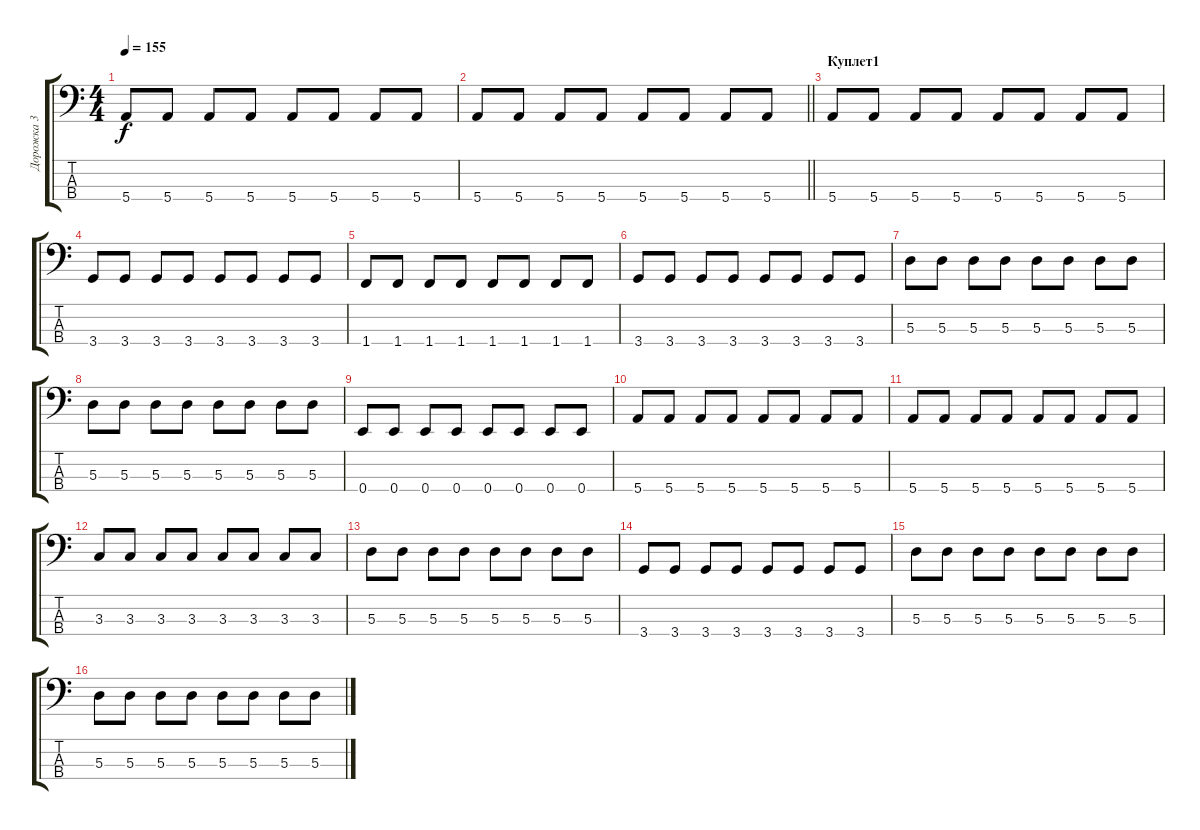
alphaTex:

\track ("Дорожка 3" "Дорожка 3") {instrument electricbassfinger}
\staff {score tabs}
\tuning (G2 D2 A1 E1) {hide}
\ts (4 4)
\tempo 155
\clef f4
\ks c
5.4{t}.8{dy f} 5.4.8 5.4.8 5.4.8 5.4.8 5.4.8 5.4.8 5.4.8 |
\barLineRight lightlight
5.4.8 5.4.8 5.4.8 5.4.8 5.4.8 5.4.8 5.4.8 5.4.8 |
\section ("" "Куплет1")
5.4.8 5.4.8 5.4.8 5.4.8 5.4.8 5.4.8 5.4.8 5.4.8 |
3.4.8 3.4.8 3.4.8 3.4.8 3.4.8 3.4.8 3.4.8 3.4.8 |
1.4.8 1.4.8 1.4.8 1.4.8 1.4.8 1.4.8 1.4.8 1.4.8 |
3.4.8 3.4.8 3.4.8 3.4.8 3.4.8 3.4.8 3.4.8 3.4.8 |
5.3.8 5.3.8 5.3.8 5.3.8 5.3.8 5.3.8 5.3.8 5.3.8 |
5.3.8 5.3.8 5.3.8 5.3.8 5.3.8 5.3.8 5.3.8 5.3.8 |
0.4.8 0.4.8 0.4.8 0.4.8 0.4.8 0.4.8 0.4.8 0.4.8 |
5.4.8 5.4.8 5.4.8 5.4.8 5.4.8 5.4.8 5.4.8 5.4.8 |
5.4.8 5.4.8 5.4.8 5.4.8 5.4.8 5.4.8 5.4.8 5.4.8 |
3.3.8 3.3.8 3.3.8 3.3.8 3.3.8 3.3.8 3.3.8 3.3.8 |
5.3.8 5.3.8 5.3.8 5.3.8 5.3.8 5.3.8 5.3.8 5.3.8 |
3.4.8 3.4.8 3.4.8 3.4.8 3.4.8 3.4.8 3.4.8 3.4.8 |
5.3.8 5.3.8 5.3.8 5.3.8 5.3.8 5.3.8 5.3.8 5.3.8 |
5.3.8 5.3.8 5.3.8 5.3.8 5.3.8 5.3.8 5.3.8 5.3.8
